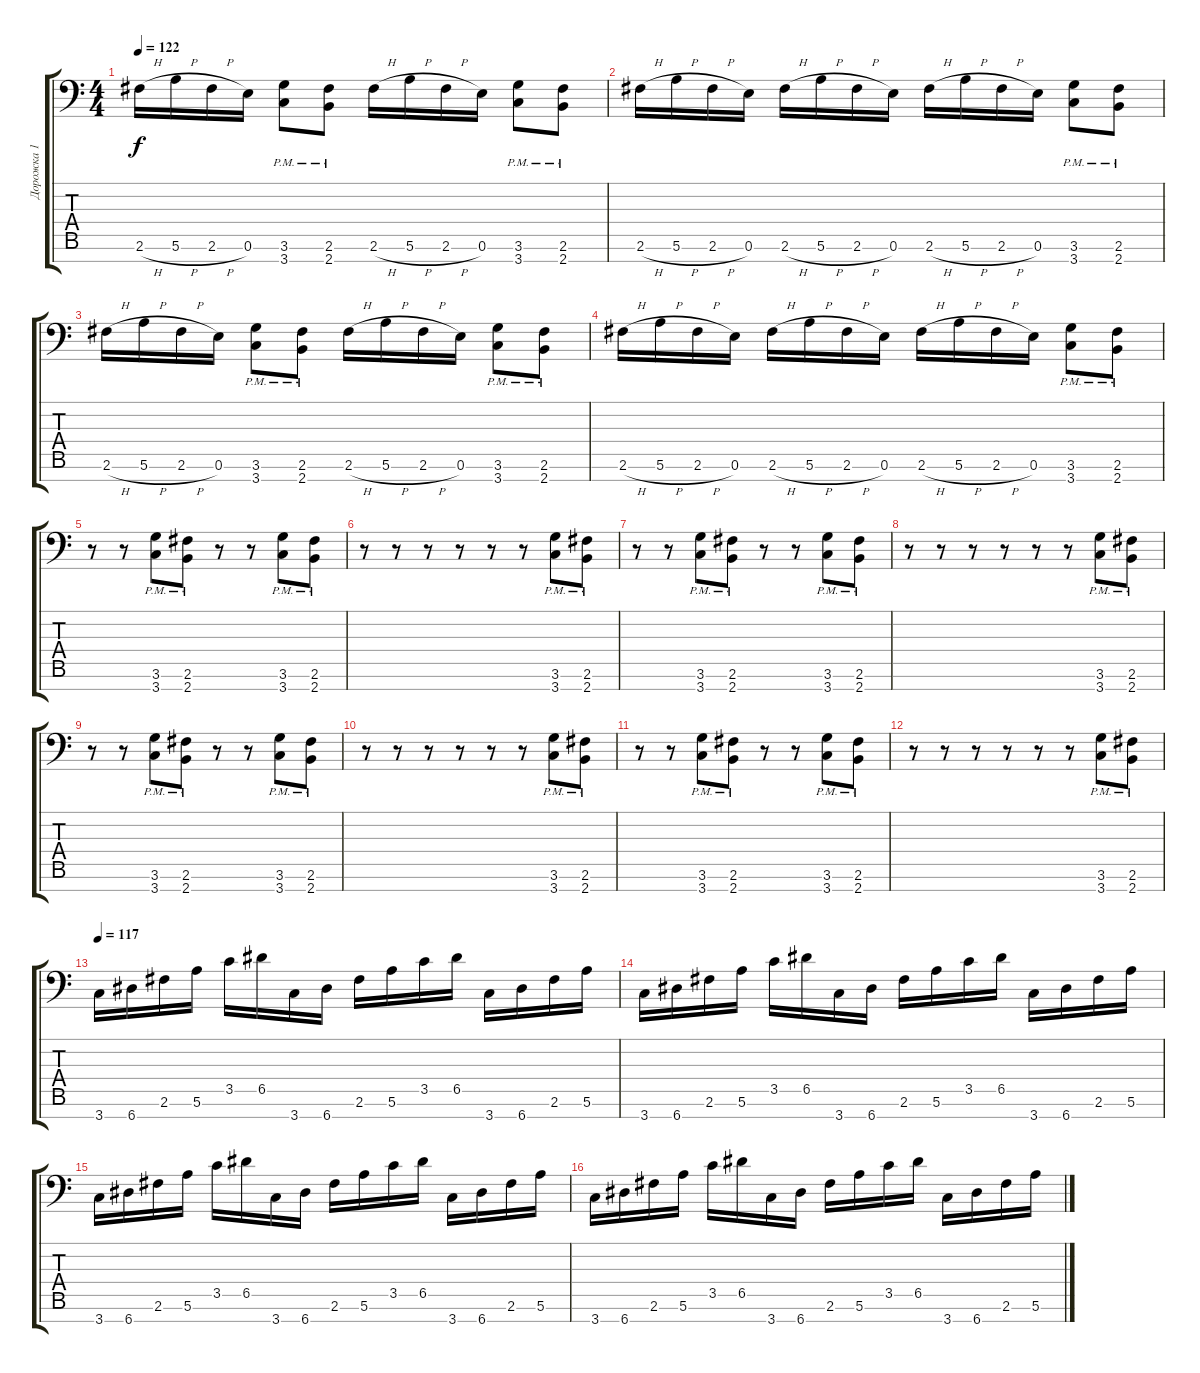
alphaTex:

\track ("Дорожка 1" "Дорожка 1") {instrument distortionguitar}
\staff {score tabs}
\tuning (E4 B3 G3 D3 A2 E2 A1) {hide}
\ts (4 4)
\tempo 122
\clef f4
\ks c
2.6{h}.16{dy f} 5.6{h}.16 2.6{h}.16 0.6.16 (3.6{pm} 3.7).8 (2.6{pm} 2.7).8 2.6{h}.16 5.6{h}.16 2.6{h}.16 0.6.16 (3.6{pm} 3.7).8 (2.6{pm} 2.7).8 |
2.6{h}.16 5.6{h}.16 2.6{h}.16 0.6.16 2.6{h}.16 5.6{h}.16 2.6{h}.16 0.6.16 2.6{h}.16 5.6{h}.16 2.6{h}.16 0.6.16 (3.6{pm} 3.7).8 (2.6{pm} 2.7).8 |
2.6{h}.16 5.6{h}.16 2.6{h}.16 0.6.16 (3.6{pm} 3.7).8 (2.6{pm} 2.7).8 2.6{h}.16 5.6{h}.16 2.6{h}.16 0.6.16 (3.6{pm} 3.7).8 (2.6{pm} 2.7).8 |
2.6{h}.16 5.6{h}.16 2.6{h}.16 0.6.16 2.6{h}.16 5.6{h}.16 2.6{h}.16 0.6.16 2.6{h}.16 5.6{h}.16 2.6{h}.16 0.6.16 (3.6{pm} 3.7).8 (2.6{pm} 2.7).8 |
r.8 r.8 (3.6{pm} 3.7).8 (2.6{pm} 2.7).8 r.8 r.8 (3.6{pm} 3.7).8 (2.6{pm} 2.7).8 |
r.8 r.8 r.8 r.8 r.8 r.8 (3.6{pm} 3.7).8 (2.6{pm} 2.7).8 |
r.8 r.8 (3.6{pm} 3.7).8 (2.6{pm} 2.7).8 r.8 r.8 (3.6{pm} 3.7).8 (2.6{pm} 2.7).8 |
r.8 r.8 r.8 r.8 r.8 r.8 (3.6{pm} 3.7).8 (2.6{pm} 2.7).8 |
r.8 r.8 (3.6{pm} 3.7).8 (2.6{pm} 2.7).8 r.8 r.8 (3.6{pm} 3.7).8 (2.6{pm} 2.7).8 |
r.8 r.8 r.8 r.8 r.8 r.8 (3.6{pm} 3.7).8 (2.6{pm} 2.7).8 |
r.8 r.8 (3.6{pm} 3.7).8 (2.6{pm} 2.7).8 r.8 r.8 (3.6{pm} 3.7).8 (2.6{pm} 2.7).8 |
r.8 r.8 r.8 r.8 r.8 r.8 (3.6{pm} 3.7).8 (2.6{pm} 2.7).8 |
\tempo 117
3.7.16 6.7.16 2.6.16 5.6.16 3.5.16 6.5.16 3.7.16 6.7.16 2.6.16 5.6.16 3.5.16 6.5.16 3.7.16 6.7.16 2.6.16 5.6.16 |
3.7.16 6.7.16 2.6.16 5.6.16 3.5.16 6.5.16 3.7.16 6.7.16 2.6.16 5.6.16 3.5.16 6.5.16 3.7.16 6.7.16 2.6.16 5.6.16 |
3.7.16 6.7.16 2.6.16 5.6.16 3.5.16 6.5.16 3.7.16 6.7.16 2.6.16 5.6.16 3.5.16 6.5.16 3.7.16 6.7.16 2.6.16 5.6.16 |
3.7.16 6.7.16 2.6.16 5.6.16 3.5.16 6.5.16 3.7.16 6.7.16 2.6.16 5.6.16 3.5.16 6.5.16 3.7.16 6.7.16 2.6.16 5.6.16
